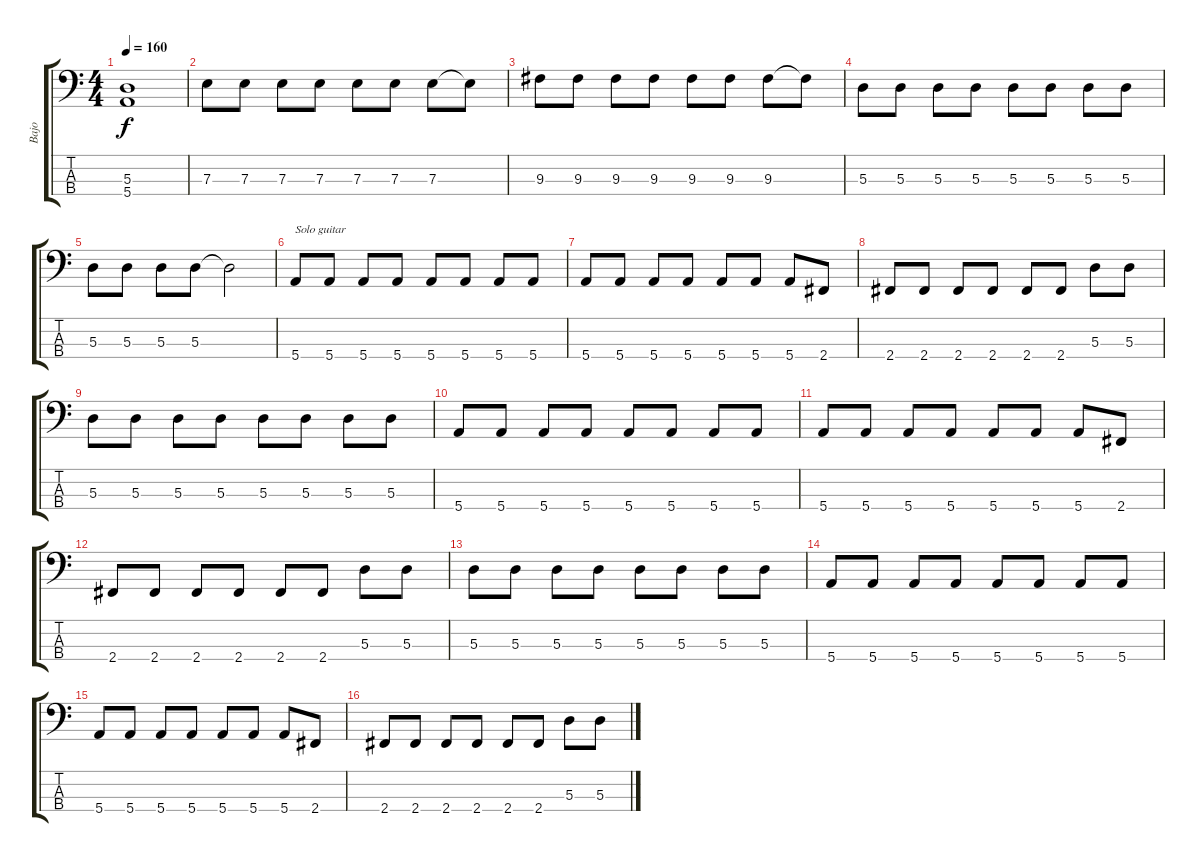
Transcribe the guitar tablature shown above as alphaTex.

\track ("Bajo" "Bajo") {instrument electricbassfinger}
\staff {score tabs}
\tuning (G2 D2 A1 E1) {hide}
\ts (4 4)
\tempo 160
\clef f4
\ks c
(5.3{t} 5.4{t}).1{dy f} |
7.3.8 7.3.8 7.3.8 7.3.8 7.3.8 7.3.8 7.3.8 7.3{t}.8 |
9.3.8 9.3.8 9.3.8 9.3.8 9.3.8 9.3.8 9.3.8 9.3{t}.8 |
5.3.8 5.3.8 5.3.8 5.3.8 5.3.8 5.3.8 5.3.8 5.3.8 |
5.3.8 5.3.8 5.3.8 5.3.8 5.3{t}.2 |
5.4.8{txt "Solo guitar"} 5.4.8 5.4.8 5.4.8 5.4.8 5.4.8 5.4.8 5.4.8 |
5.4.8 5.4.8 5.4.8 5.4.8 5.4.8 5.4.8 5.4.8 2.4.8 |
2.4.8 2.4.8 2.4.8 2.4.8 2.4.8 2.4.8 5.3.8 5.3.8 |
5.3.8 5.3.8 5.3.8 5.3.8 5.3.8 5.3.8 5.3.8 5.3.8 |
5.4.8 5.4.8 5.4.8 5.4.8 5.4.8 5.4.8 5.4.8 5.4.8 |
5.4.8 5.4.8 5.4.8 5.4.8 5.4.8 5.4.8 5.4.8 2.4.8 |
2.4.8 2.4.8 2.4.8 2.4.8 2.4.8 2.4.8 5.3.8 5.3.8 |
5.3.8 5.3.8 5.3.8 5.3.8 5.3.8 5.3.8 5.3.8 5.3.8 |
5.4.8 5.4.8 5.4.8 5.4.8 5.4.8 5.4.8 5.4.8 5.4.8 |
5.4.8 5.4.8 5.4.8 5.4.8 5.4.8 5.4.8 5.4.8 2.4.8 |
2.4.8 2.4.8 2.4.8 2.4.8 2.4.8 2.4.8 5.3.8 5.3.8
